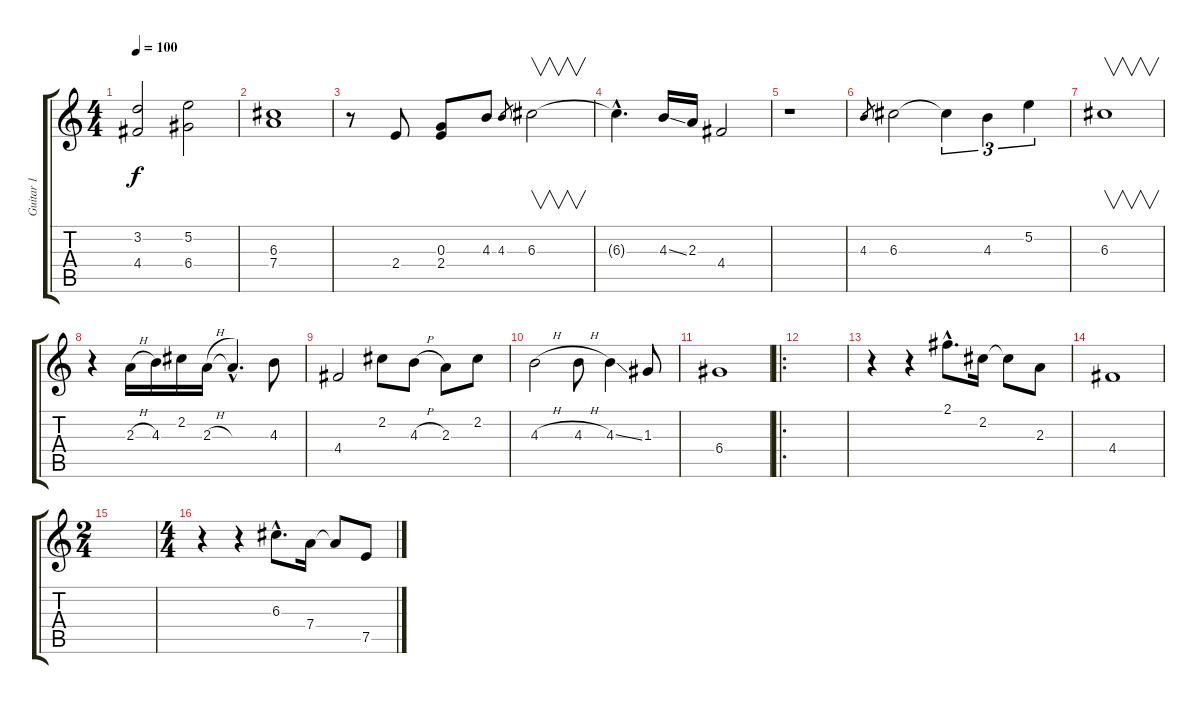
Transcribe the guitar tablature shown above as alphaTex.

\track ("Guitar 1" "Guitar 1") {instrument distortionguitar}
\staff {score tabs}
\tuning (E4 B3 G3 D3 A2 E2) {hide}
\ts (4 4)
\tempo 100
\clef g2
\ks c
(3.2 4.4).2{dy f} (5.2 6.4).2 |
(6.3 7.4).1 |
r.8 2.4.8 (0.3 2.4).8 4.3.8 4.3.8{gr} 6.3.2{v} |
6.3{hac t}.4{d} 4.3{ss}.16 2.3.16 4.4.2 |
r.1 |
4.3.8{gr} 6.3.2 6.3{t}.4{tu (3 2)} 4.3.4{tu (3 2)} 5.2.4{tu (3 2)} |
6.3.1{v} |
r.4 2.3{h}.16 4.3.16 2.2.16 2.3{h}.16 2.3{hac t}.4{d} 4.3.8 |
4.4.2 2.2.8 4.3{h}.8 2.3.8 2.2.8 |
4.3{h}.2 4.3{h}.8 4.3{ss}.4 1.3.8 |
6.4.1 |
\ro
|
r.4 r.4 2.1{hac}.8{d} 2.2.16 2.2{t}.8 2.3.8 |
4.4.1 |
\ts (2 4)
|
\ts (4 4)
r.4 r.4 6.3{hac}.8{d} 7.4.16 7.4{t}.8 7.5.8
